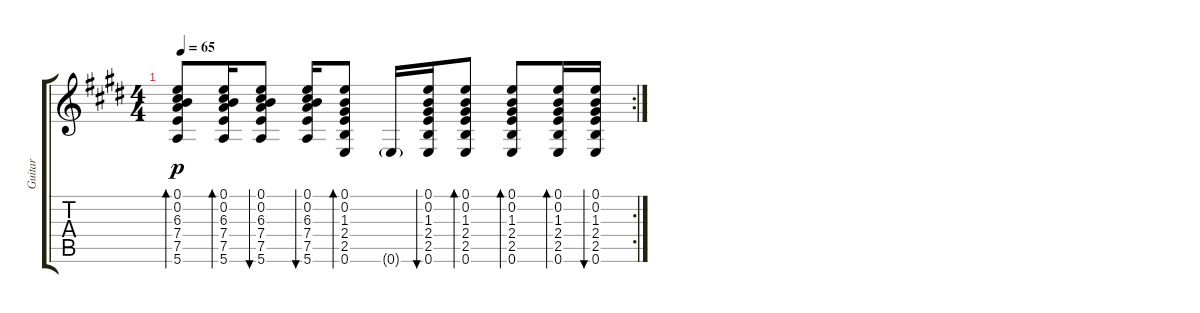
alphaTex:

\track ("Guitar" "Guitar") {instrument acousticguitarsteel}
\staff {score tabs}
\tuning (E4 B3 G3 D3 A2 E2) {hide}
\rc 2
\ts (4 4)
\tempo 65
\clef g2
\ks e
(0.1 0.2 6.3 7.4 7.5 5.6).8{bd 30 dy p} (0.1 0.2 6.3 7.4 7.5 5.6).16{bd 30} (0.1 0.2 6.3 7.4 7.5 5.6).8{bu 30} (0.1 0.2 6.3 7.4 7.5 5.6).16{bu 30} (0.1 0.2 1.3 2.4 2.5 0.6).8{bd 30} 0.6{g}.16 (0.1 0.2 1.3 2.4 2.5 0.6).16{bu 30} (0.1 0.2 1.3 2.4 2.5 0.6).8{bd 30} (0.1 0.2 1.3 2.4 2.5 0.6).8{bd 30} (0.1 0.2 1.3 2.4 2.5 0.6).16{bd 30} (0.1 0.2 1.3 2.4 2.5 0.6).16{bu 30}
